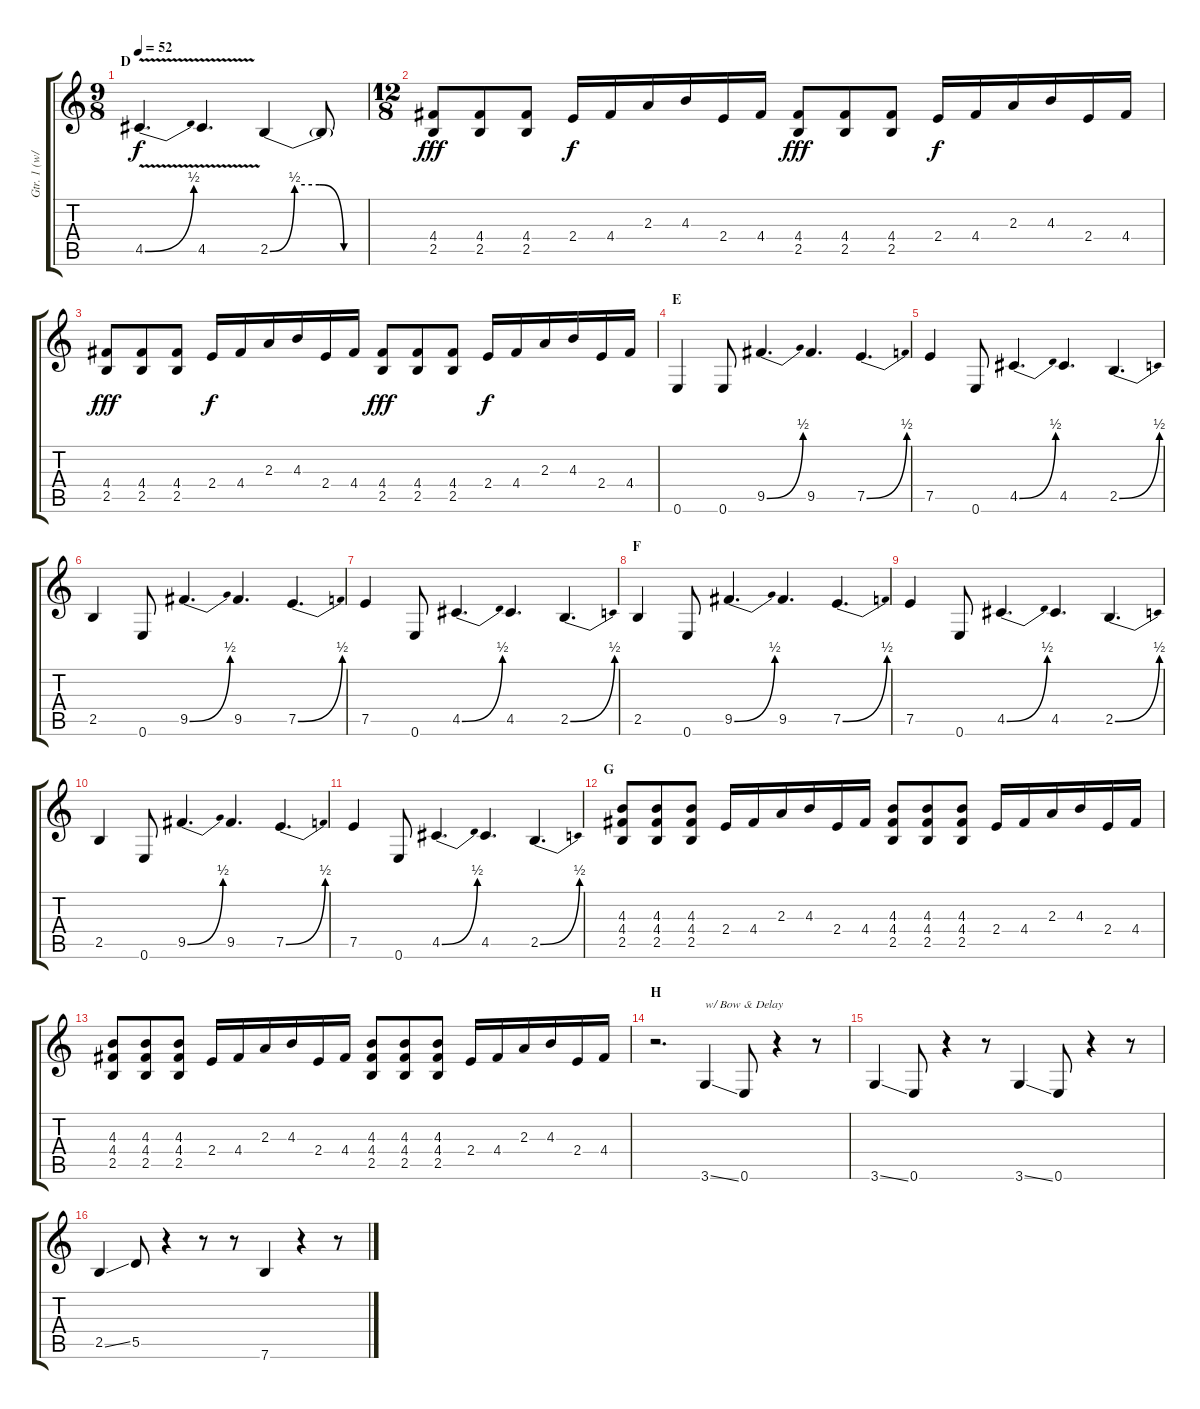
\track ("Gtr. 1 (w/wah)" "Gtr. 1 (w/") {instrument distortionguitar}
\staff {score tabs}
\tuning (E4 B3 G3 D3 A2 E2) {hide}
\ts (9 8)
\section ("" "D")
\tempo 52
\clef g2
\ks c
4.5{be (bend 0 0 60 2) v}.4{d dy f} 4.5{v}.4{d} 2.5{be (custom 0 0 15 2 30 2 45 0 60 0)}.4 2.5{t}.8 |
\ts (12 8)
(4.4 2.5).8{dy fff} (4.4 2.5).8 (4.4 2.5).8 2.4.16{dy f} 4.4.16 2.3.16 4.3.16 2.4.16 4.4.16 (4.4 2.5).8{dy fff} (4.4 2.5).8 (4.4 2.5).8 2.4.16{dy f} 4.4.16 2.3.16 4.3.16 2.4.16 4.4.16 |
(4.4 2.5).8{dy fff} (4.4 2.5).8 (4.4 2.5).8 2.4.16{dy f} 4.4.16 2.3.16 4.3.16 2.4.16 4.4.16 (4.4 2.5).8{dy fff} (4.4 2.5).8 (4.4 2.5).8 2.4.16{dy f} 4.4.16 2.3.16 4.3.16 2.4.16 4.4.16 |
\section ("" "E")
0.6.4 0.6.8 9.5{be (bend 0 0 60 2)}.4{d} 9.5.4{d} 7.5{be (bend 0 0 60 2)}.4{d} |
7.5.4 0.6.8 4.5{be (bend 0 0 60 2)}.4{d} 4.5.4{d} 2.5{be (bend 0 0 60 2)}.4{d} |
2.5.4 0.6.8 9.5{be (bend 0 0 60 2)}.4{d} 9.5.4{d} 7.5{be (bend 0 0 60 2)}.4{d} |
7.5.4 0.6.8 4.5{be (bend 0 0 60 2)}.4{d} 4.5.4{d} 2.5{be (bend 0 0 60 2)}.4{d} |
\section ("" "F")
2.5.4 0.6.8 9.5{be (bend 0 0 60 2)}.4{d} 9.5.4{d} 7.5{be (bend 0 0 60 2)}.4{d} |
7.5.4 0.6.8 4.5{be (bend 0 0 60 2)}.4{d} 4.5.4{d} 2.5{be (bend 0 0 60 2)}.4{d} |
2.5.4 0.6.8 9.5{be (bend 0 0 60 2)}.4{d} 9.5.4{d} 7.5{be (bend 0 0 60 2)}.4{d} |
7.5.4 0.6.8 4.5{be (bend 0 0 60 2)}.4{d} 4.5.4{d} 2.5{be (bend 0 0 60 2)}.4{d} |
\section ("" "G")
(4.3 4.4 2.5).8 (4.3 4.4 2.5).8 (4.3 4.4 2.5).8 2.4.16 4.4.16 2.3.16 4.3.16 2.4.16 4.4.16 (4.3 4.4 2.5).8 (4.3 4.4 2.5).8 (4.3 4.4 2.5).8 2.4.16 4.4.16 2.3.16 4.3.16 2.4.16 4.4.16 |
(4.3 4.4 2.5).8 (4.3 4.4 2.5).8 (4.3 4.4 2.5).8 2.4.16 4.4.16 2.3.16 4.3.16 2.4.16 4.4.16 (4.3 4.4 2.5).8 (4.3 4.4 2.5).8 (4.3 4.4 2.5).8 2.4.16 4.4.16 2.3.16 4.3.16 2.4.16 4.4.16 |
\section ("" "H")
r.2{d} 3.6{ss}.4{txt "w/ Bow & Delay"} 0.6.8 r.4 r.8 |
3.6{ss}.4 0.6.8 r.4 r.8 3.6{ss}.4 0.6.8 r.4 r.8 |
2.5{ss}.4 5.5.8 r.4 r.8 r.8 7.6.4 r.4 r.8
